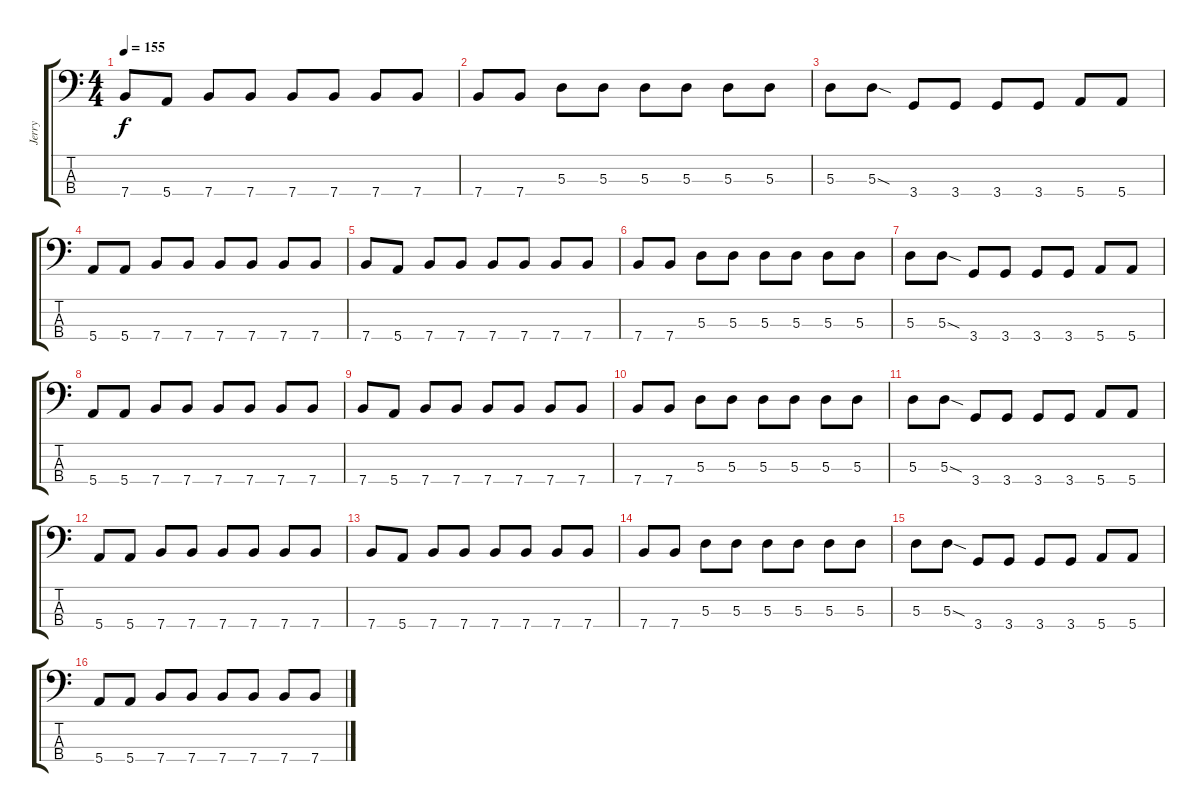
\track ("Jerry" "Jerry") {instrument electricbasspick}
\staff {score tabs}
\tuning (G2 D2 A1 E1) {hide}
\ts (4 4)
\tempo 155
\clef f4
\ks c
7.4.8{dy f} 5.4.8 7.4.8 7.4.8 7.4.8 7.4.8 7.4.8 7.4.8 |
7.4.8 7.4.8 5.3.8 5.3.8 5.3.8 5.3.8 5.3.8 5.3.8 |
5.3.8 5.3{sod}.8 3.4.8 3.4.8 3.4.8 3.4.8 5.4.8 5.4.8 |
5.4.8 5.4.8 7.4.8 7.4.8 7.4.8 7.4.8 7.4.8 7.4.8 |
7.4.8 5.4.8 7.4.8 7.4.8 7.4.8 7.4.8 7.4.8 7.4.8 |
7.4.8 7.4.8 5.3.8 5.3.8 5.3.8 5.3.8 5.3.8 5.3.8 |
5.3.8 5.3{sod}.8 3.4.8 3.4.8 3.4.8 3.4.8 5.4.8 5.4.8 |
5.4.8 5.4.8 7.4.8 7.4.8 7.4.8 7.4.8 7.4.8 7.4.8 |
7.4.8 5.4.8 7.4.8 7.4.8 7.4.8 7.4.8 7.4.8 7.4.8 |
7.4.8 7.4.8 5.3.8 5.3.8 5.3.8 5.3.8 5.3.8 5.3.8 |
5.3.8 5.3{sod}.8 3.4.8 3.4.8 3.4.8 3.4.8 5.4.8 5.4.8 |
5.4.8 5.4.8 7.4.8 7.4.8 7.4.8 7.4.8 7.4.8 7.4.8 |
7.4.8 5.4.8 7.4.8 7.4.8 7.4.8 7.4.8 7.4.8 7.4.8 |
7.4.8 7.4.8 5.3.8 5.3.8 5.3.8 5.3.8 5.3.8 5.3.8 |
5.3.8 5.3{sod}.8 3.4.8 3.4.8 3.4.8 3.4.8 5.4.8 5.4.8 |
5.4.8 5.4.8 7.4.8 7.4.8 7.4.8 7.4.8 7.4.8 7.4.8
